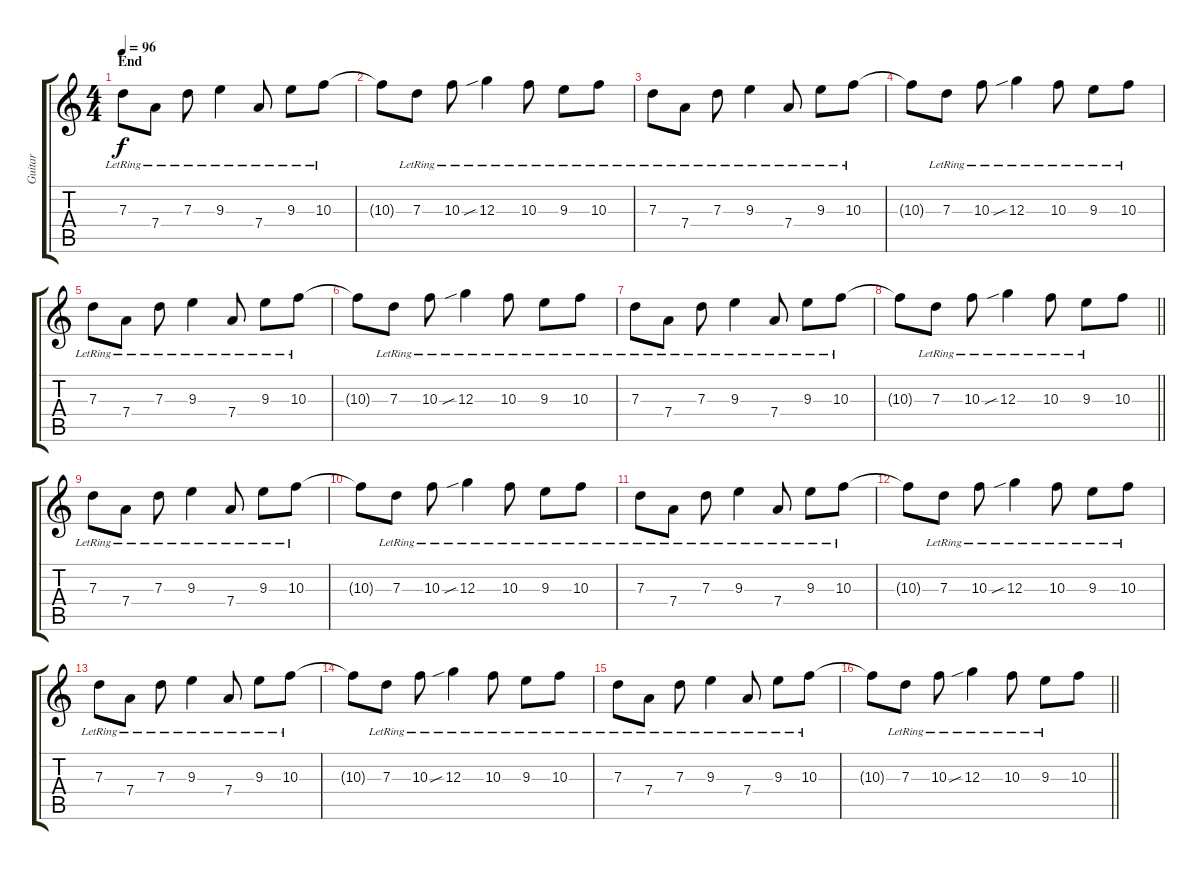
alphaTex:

\track ("Guitar" "Guitar") {instrument distortionguitar}
\staff {score tabs}
\tuning (E4 B3 G3 D3 A2 E2) {hide}
\ts (4 4)
\section ("" "End")
\tempo 96
\clef g2
\ks c
7.3{lr}.8{dy f instrument distortionguitar} 7.4{lr}.8 7.3{lr}.8 9.3{lr}.4 7.4{lr}.8 9.3{lr}.8 10.3{lr}.8 |
10.3{t}.8 7.3{lr}.8 10.3{lr}.8 12.3{sib lr}.4 10.3{lr}.8 9.3{lr}.8 10.3{lr}.8 |
7.3{lr}.8 7.4{lr}.8 7.3{lr}.8 9.3{lr}.4 7.4{lr}.8 9.3{lr}.8 10.3{lr}.8 |
10.3{t}.8 7.3{lr}.8 10.3{lr}.8 12.3{sib lr}.4 10.3{lr}.8 9.3{lr}.8 10.3{lr}.8 |
7.3{lr}.8 7.4{lr}.8 7.3{lr}.8 9.3{lr}.4 7.4{lr}.8 9.3{lr}.8 10.3{lr}.8 |
10.3{t}.8 7.3{lr}.8 10.3{lr}.8 12.3{sib lr}.4 10.3{lr}.8 9.3{lr}.8 10.3{lr}.8 |
7.3{lr}.8 7.4{lr}.8 7.3{lr}.8 9.3{lr}.4 7.4{lr}.8 9.3{lr}.8 10.3{lr}.8 |
\barLineRight lightlight
10.3{t}.8 7.3{lr}.8 10.3{lr}.8 12.3{sib lr}.4 10.3{lr}.8 9.3{lr}.8 10.3.8 |
7.3{lr}.8{instrument distortionguitar} 7.4{lr}.8 7.3{lr}.8 9.3{lr}.4 7.4{lr}.8 9.3{lr}.8 10.3{lr}.8 |
10.3{t}.8 7.3{lr}.8 10.3{lr}.8 12.3{sib lr}.4 10.3{lr}.8 9.3{lr}.8 10.3{lr}.8 |
7.3{lr}.8 7.4{lr}.8 7.3{lr}.8 9.3{lr}.4 7.4{lr}.8 9.3{lr}.8 10.3{lr}.8 |
10.3{t}.8 7.3{lr}.8 10.3{lr}.8 12.3{sib lr}.4 10.3{lr}.8 9.3{lr}.8 10.3{lr}.8 |
7.3{lr}.8 7.4{lr}.8 7.3{lr}.8 9.3{lr}.4 7.4{lr}.8 9.3{lr}.8 10.3{lr}.8 |
10.3{t}.8 7.3{lr}.8 10.3{lr}.8 12.3{sib lr}.4 10.3{lr}.8 9.3{lr}.8 10.3{lr}.8 |
7.3{lr}.8 7.4{lr}.8 7.3{lr}.8 9.3{lr}.4 7.4{lr}.8 9.3{lr}.8 10.3{lr}.8 |
\barLineRight lightlight
10.3{t}.8 7.3{lr}.8 10.3{lr}.8 12.3{sib lr}.4 10.3{lr}.8 9.3{lr}.8 10.3.8
